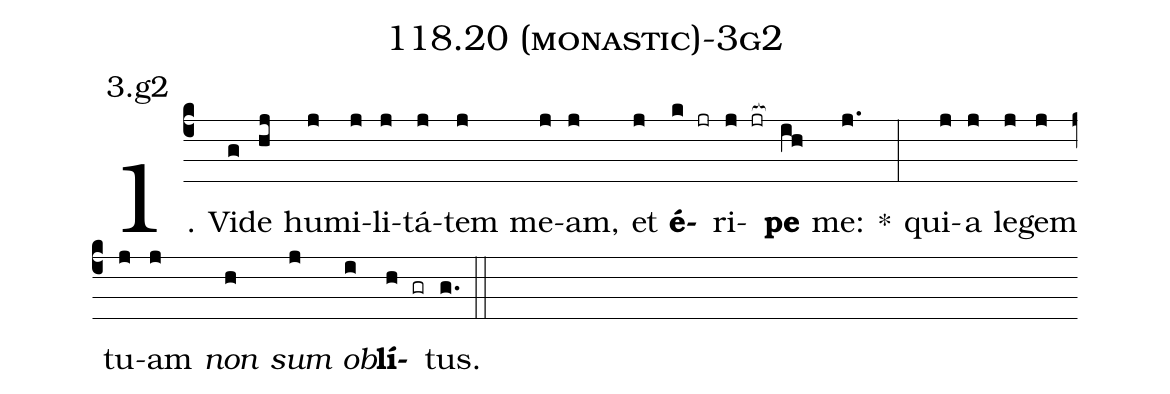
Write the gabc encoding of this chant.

name: 118.20 (monastic)-3g2;
annotation: 3.g2;
%%
(c4)1. Vi(g)de(hj) hu(j)mi(j)li(j)tá(j)tem(j) me(j)am,(j) et(j) <b>é</b>(k jr)ri(j jr[ocb:1{])<b>pe</b>(ih[ocb:0}]) me:(j.) *(:) qui(j)a(j) le(j)gem(j) tu(j)am(j) <i>non</i>(h) <i>sum</i>(j) <i>ob</i>(i)<b>lí</b>(h gr)tus.(g.) (::)
